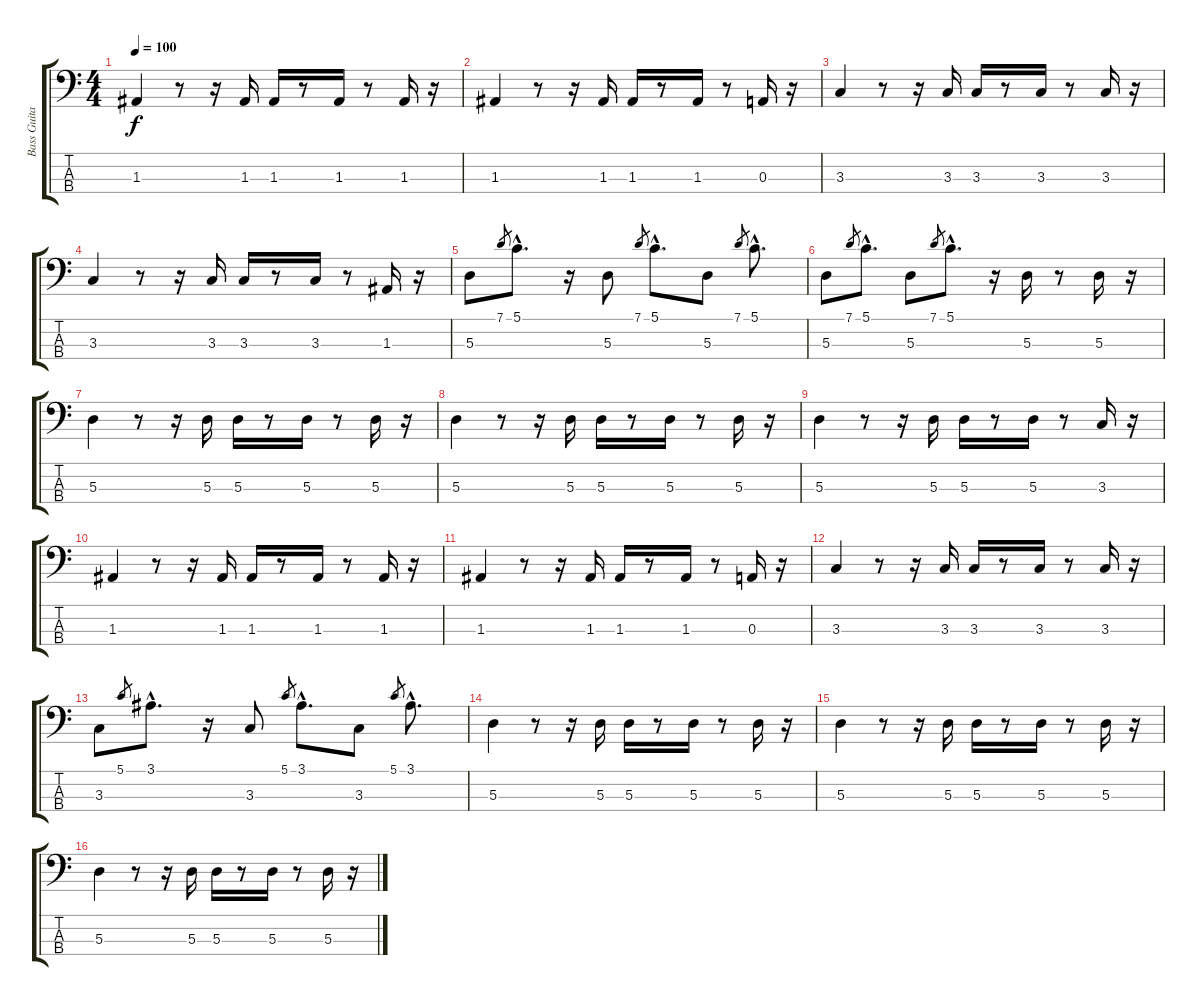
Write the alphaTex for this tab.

\track ("Bass Guitar" "Bass Guita") {instrument slapbass1}
\staff {score tabs}
\tuning (G2 D2 A1 E1) {hide}
\ts (4 4)
\tempo 100
\clef f4
\ks c
1.3.4{dy f} r.8 r.16 1.3.16 1.3.16 r.8 1.3.16 r.8 1.3.16 r.16 |
1.3.4 r.8 r.16 1.3.16 1.3.16 r.8 1.3.16 r.8 0.3.16 r.16 |
3.3.4 r.8 r.16 3.3.16 3.3.16 r.8 3.3.16 r.8 3.3.16 r.16 |
3.3.4 r.8 r.16 3.3.16 3.3.16 r.8 3.3.16 r.8 1.3.16 r.16 |
5.3.8 7.1.8{gr} 5.1{hac}.8{d} r.16 5.3.8 7.1.8{gr} 5.1{hac}.8{d} 5.3.8 7.1.8{gr} 5.1{hac}.8{d} |
5.3.8 7.1.8{gr} 5.1{hac}.8{d} 5.3.8 7.1.8{gr} 5.1{hac}.8{d} r.16 5.3.16 r.8 5.3.16 r.16 |
5.3.4 r.8 r.16 5.3.16 5.3.16 r.8 5.3.16 r.8 5.3.16 r.16 |
5.3.4 r.8 r.16 5.3.16 5.3.16 r.8 5.3.16 r.8 5.3.16 r.16 |
5.3.4 r.8 r.16 5.3.16 5.3.16 r.8 5.3.16 r.8 3.3.16 r.16 |
1.3.4 r.8 r.16 1.3.16 1.3.16 r.8 1.3.16 r.8 1.3.16 r.16 |
1.3.4 r.8 r.16 1.3.16 1.3.16 r.8 1.3.16 r.8 0.3.16 r.16 |
3.3.4 r.8 r.16 3.3.16 3.3.16 r.8 3.3.16 r.8 3.3.16 r.16 |
3.3.8 5.1.8{gr} 3.1{hac}.8{d} r.16 3.3.8 5.1.8{gr} 3.1{hac}.8{d} 3.3.8 5.1.8{gr} 3.1{hac}.8{d} |
5.3.4 r.8 r.16 5.3.16 5.3.16 r.8 5.3.16 r.8 5.3.16 r.16 |
5.3.4{volume 7} r.8 r.16 5.3.16 5.3.16 r.8 5.3.16 r.8 5.3.16 r.16 |
5.3.4{volume 5} r.8 r.16 5.3.16 5.3.16 r.8 5.3.16 r.8 5.3.16 r.16
